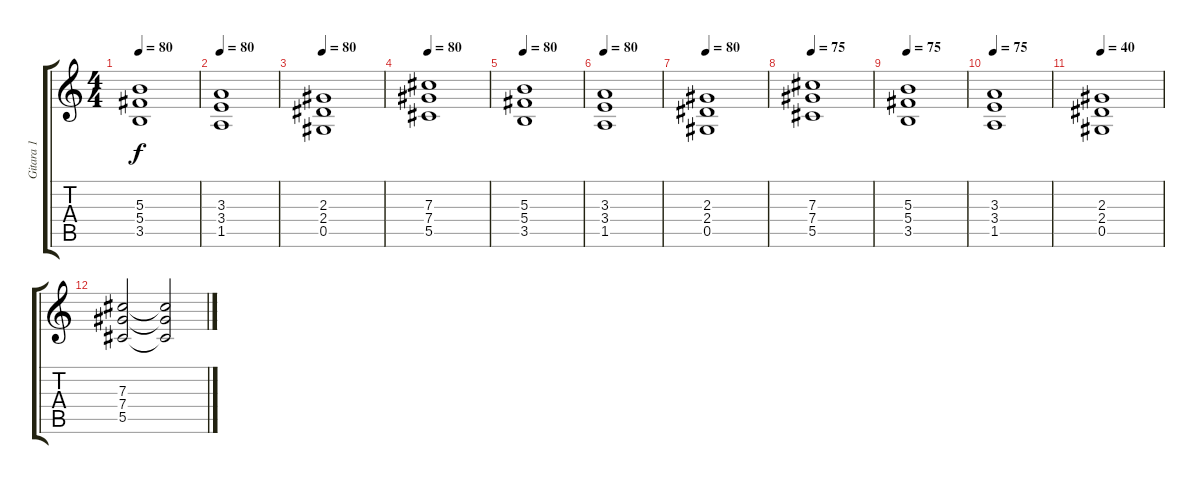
\track ("Gitara 1" "Gitara 1") {instrument overdrivenguitar}
\staff {score tabs}
\tuning (Eb4 Bb3 Gb3 Db3 Ab2 Eb2) {hide}
\ts (4 4)
\tempo 80
\clef g2
\ks c
(5.3 5.4 3.5).1{dy f} |
\tempo 80
(3.3 3.4 1.5).1 |
\tempo 80
(2.3 2.4 0.5).1 |
\tempo 80
(7.3 7.4 5.5).1 |
\tempo 80
(5.3 5.4 3.5).1 |
\tempo 80
(3.3 3.4 1.5).1 |
\tempo 80
(2.3 2.4 0.5).1 |
\tempo 75
(7.3 7.4 5.5).1 |
\tempo 75
(5.3 5.4 3.5).1 |
\tempo 75
(3.3 3.4 1.5).1 |
\tempo 40
(2.3 2.4 0.5).1 |
(7.3 7.4 5.5).2 (7.3{t} 7.4{t} 5.5{t}).2{volume 0}
